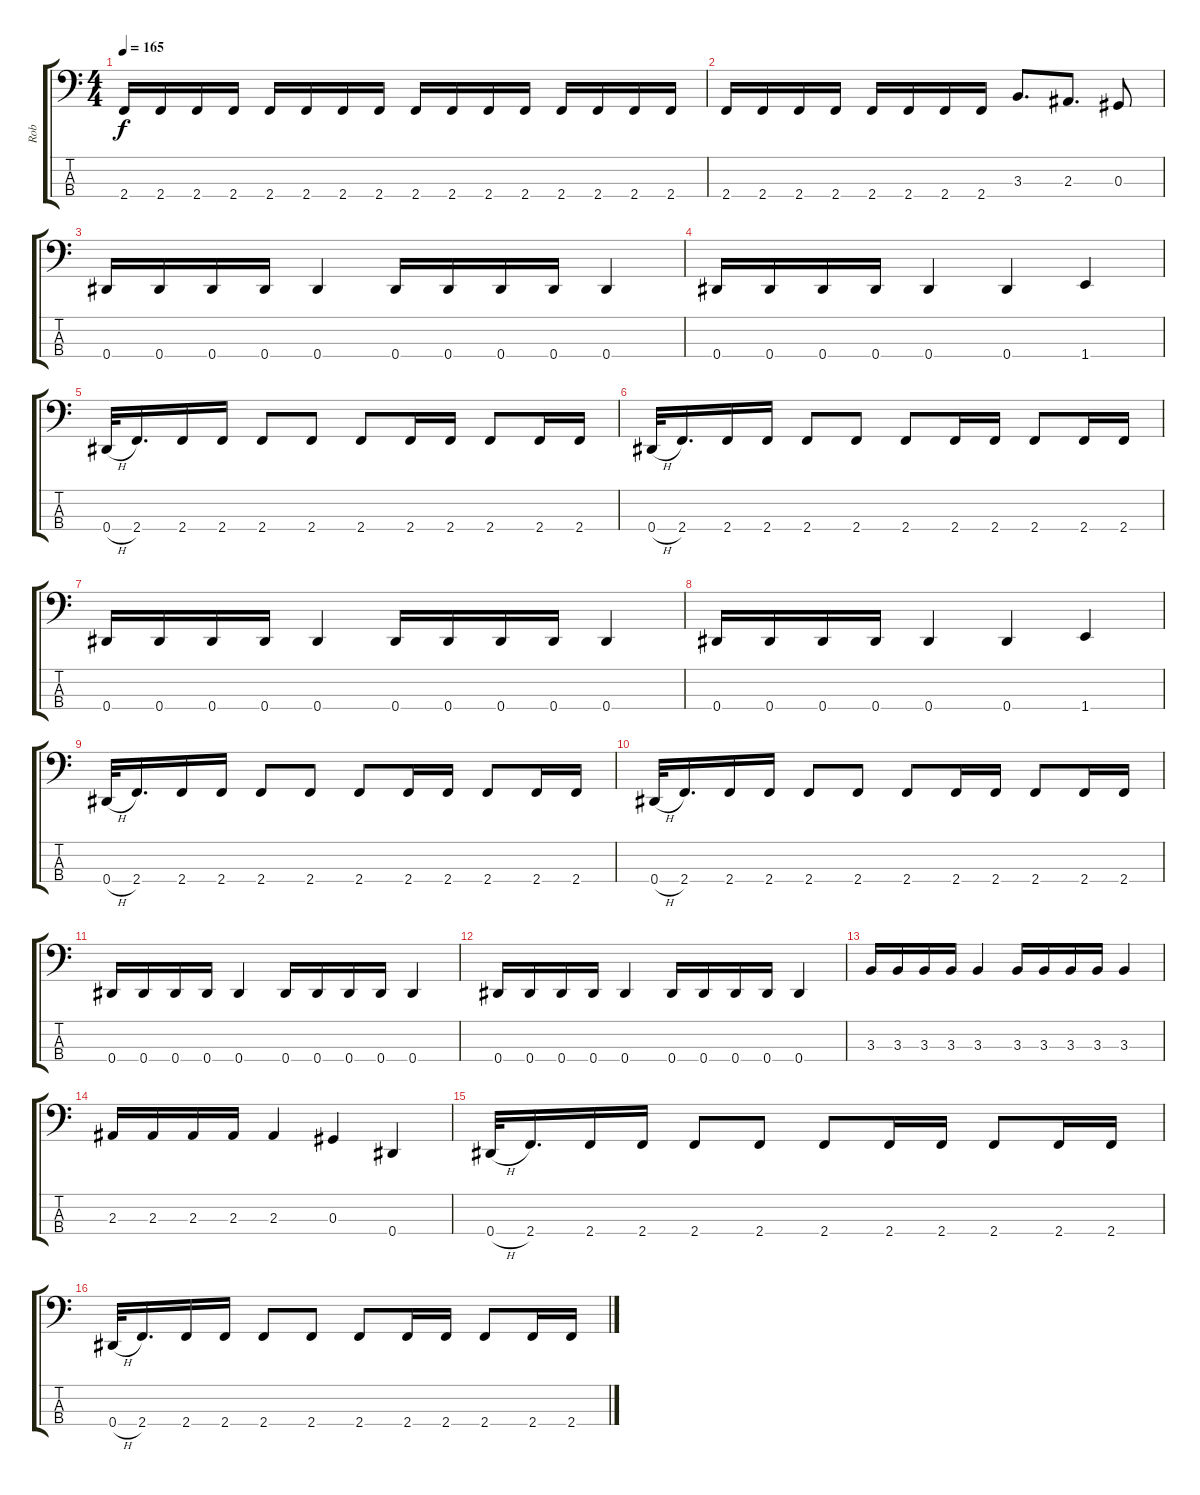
\track ("Rob" "Rob") {instrument electricbassfinger}
\staff {score tabs}
\tuning (Gb2 Db2 Ab1 Eb1) {hide}
\ts (4 4)
\tempo 165
\clef f4
\ks c
2.4.16{dy f} 2.4.16 2.4.16 2.4.16 2.4.16 2.4.16 2.4.16 2.4.16 2.4.16 2.4.16 2.4.16 2.4.16 2.4.16 2.4.16 2.4.16 2.4.16 |
2.4.16 2.4.16 2.4.16 2.4.16 2.4.16 2.4.16 2.4.16 2.4.16 3.3.8{d} 2.3.8{d} 0.3.8 |
0.4.16 0.4.16 0.4.16 0.4.16 0.4.4 0.4.16 0.4.16 0.4.16 0.4.16 0.4.4 |
0.4.16 0.4.16 0.4.16 0.4.16 0.4.4 0.4.4 1.4.4 |
0.4{h}.32 2.4.16{d} 2.4.16 2.4.16 2.4.8 2.4.8 2.4.8 2.4.16 2.4.16 2.4.8 2.4.16 2.4.16 |
0.4{h}.32 2.4.16{d} 2.4.16 2.4.16 2.4.8 2.4.8 2.4.8 2.4.16 2.4.16 2.4.8 2.4.16 2.4.16 |
0.4.16 0.4.16 0.4.16 0.4.16 0.4.4 0.4.16 0.4.16 0.4.16 0.4.16 0.4.4 |
0.4.16 0.4.16 0.4.16 0.4.16 0.4.4 0.4.4 1.4.4 |
0.4{h}.32 2.4.16{d} 2.4.16 2.4.16 2.4.8 2.4.8 2.4.8 2.4.16 2.4.16 2.4.8 2.4.16 2.4.16 |
0.4{h}.32 2.4.16{d} 2.4.16 2.4.16 2.4.8 2.4.8 2.4.8 2.4.16 2.4.16 2.4.8 2.4.16 2.4.16 |
0.4.16 0.4.16 0.4.16 0.4.16 0.4.4 0.4.16 0.4.16 0.4.16 0.4.16 0.4.4 |
0.4.16 0.4.16 0.4.16 0.4.16 0.4.4 0.4.16 0.4.16 0.4.16 0.4.16 0.4.4 |
3.3.16 3.3.16 3.3.16 3.3.16 3.3.4 3.3.16 3.3.16 3.3.16 3.3.16 3.3.4 |
2.3.16 2.3.16 2.3.16 2.3.16 2.3.4 0.3.4 0.4.4 |
0.4{h}.32 2.4.16{d} 2.4.16 2.4.16 2.4.8 2.4.8 2.4.8 2.4.16 2.4.16 2.4.8 2.4.16 2.4.16 |
0.4{h}.32 2.4.16{d} 2.4.16 2.4.16 2.4.8 2.4.8 2.4.8 2.4.16 2.4.16 2.4.8 2.4.16 2.4.16
